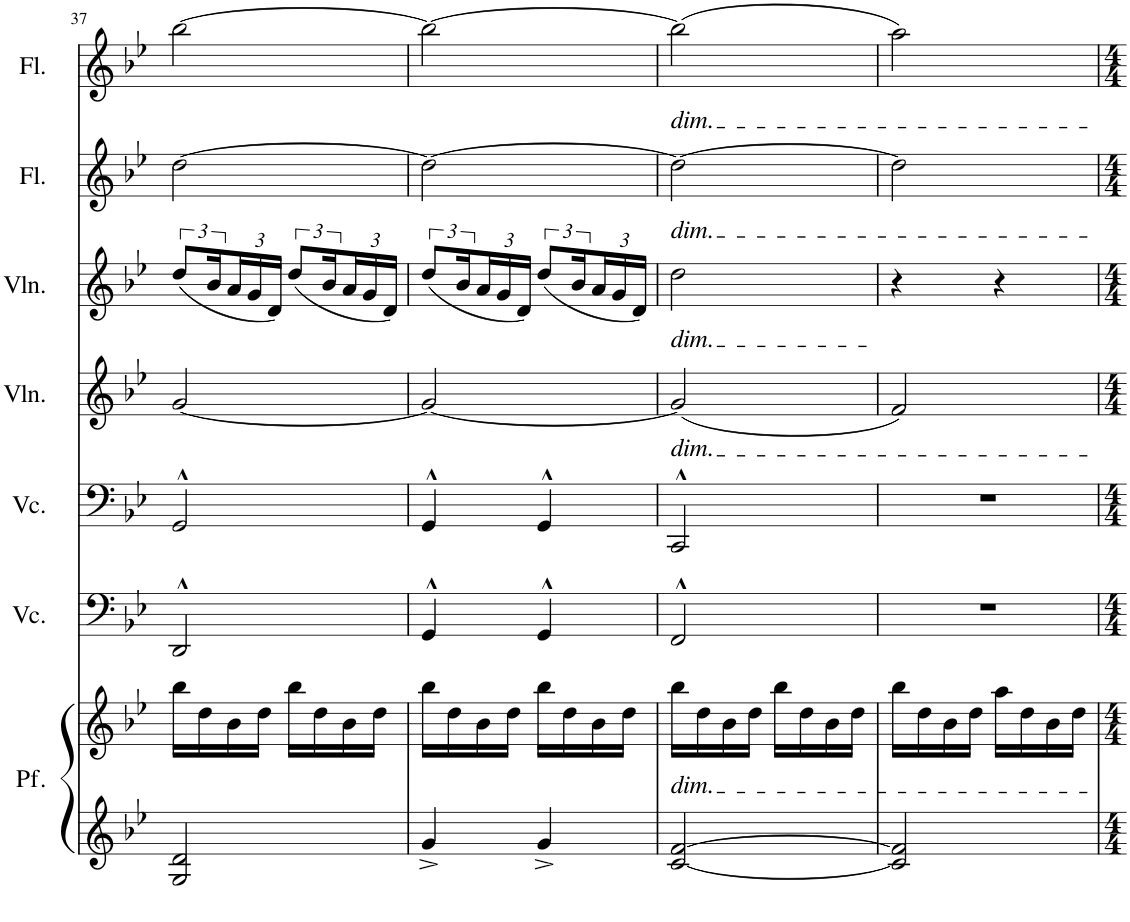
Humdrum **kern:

**kern	**kern	**kern	**kern	**kern	**kern	**kern	**kern
*part7	*part7	*part6	*part5	*part4	*part3	*part2	*part1
*staff8	*staff7	*staff6	*staff5	*staff4	*staff3	*staff2	*staff1
*I"Piano	*	*I"Violoncello	*I"Violoncello	*I"Violino	*I"Violino	*I"Flauto	*I"Flauto
*	*	*I'Vc.	*I'Vc.	*I'Vln.	*I'Vln.	*I'Fl.	*I'Fl.
!!LO:PB:g=z
*clefG2	*clefG2	*clefF4	*clefF4	*clefG2	*clefG2	*clefG2	*clefG2
*k[b-e-]	*k[b-e-]	*k[b-e-]	*k[b-e-]	*k[b-e-]	*k[b-e-]	*k[b-e-]	*k[b-e-]
*M2/4	*M2/4	*M2/4	*M2/4	*M2/4	*M2/4	*M2/4	*M2/4
=37	=37	=37	=37	=37	=37	=37	=37
2G/ 2d/	16bb-\LL	2DD^^/	2GG^^/	[2g/	(12dd/L	[2dd\	[2bb-\
.	16dd\	.	.	.	.	.	.
.	.	.	.	.	24b-/L	.	.
*	*	*	*	*	*Xbrackettup	*	*
.	16b-\	.	.	.	24a/	.	.
.	.	.	.	.	24g/	.	.
.	16dd\JJ	.	.	.	.	.	.
.	.	.	.	.	24d/JJ)	.	.
*	*	*	*	*	*brackettup	*	*
.	16bb-\LL	.	.	.	(12dd/L	.	.
.	16dd\	.	.	.	.	.	.
.	.	.	.	.	24b-/L	.	.
*	*	*	*	*	*Xbrackettup	*	*
.	16b-\	.	.	.	24a/	.	.
.	.	.	.	.	24g/	.	.
.	16dd\JJ	.	.	.	.	.	.
.	.	.	.	.	24d/JJ)	.	.
=38	=38	=38	=38	=38	=38	=38	=38
*	*	*	*	*	*brackettup	*	*
4g^/	16bb-\LL	4GG^^/	4GG^^/	2g/_	(12dd/L	2dd\_	2bb-\_
.	16dd\	.	.	.	.	.	.
.	.	.	.	.	24b-/L	.	.
*	*	*	*	*	*Xbrackettup	*	*
.	16b-\	.	.	.	24a/	.	.
.	.	.	.	.	24g/	.	.
.	16dd\JJ	.	.	.	.	.	.
.	.	.	.	.	24d/JJ)	.	.
*	*	*	*	*	*brackettup	*	*
4g^/	16bb-\LL	4GG^^/	4GG^^/	.	(12dd/L	.	.
.	16dd\	.	.	.	.	.	.
.	.	.	.	.	24b-/L	.	.
*	*	*	*	*	*Xbrackettup	*	*
.	16b-\	.	.	.	24a/	.	.
.	.	.	.	.	24g/	.	.
.	16dd\JJ	.	.	.	.	.	.
.	.	.	.	.	24d/JJ)	.	.
=39	=39	=39	=39	=39	=39	=39	=39
!	!	!	!	!	!	!	!LO:TX:b:i:t=dim.
!	!	!	!	!	!	!LO:TX:b:i:t=dim.	!
!	!	!	!	!	!LO:TX:b:i:t=dim.	!	!
!	!	!	!	!LO:TX:b:i:t=dim.	!	!	!
!	!LO:TX:b:i:t=dim.	!	!	!	!	!	!
[2c/ [2f/	16bb-\LL	2FF^^/	2CC^^/	(2g/]	2dd\	2dd\_	(2bb-\]
.	16dd\	.	.	.	.	.	.
.	16b-\	.	.	.	.	.	.
.	16dd\JJ	.	.	.	.	.	.
.	16bb-\LL	.	.	.	.	.	.
.	16dd\	.	.	.	.	.	.
.	16b-\	.	.	.	.	.	.
.	16dd\JJ	.	.	.	.	.	.
=40	=40	=40	=40	=40	=40	=40	=40
2c/] 2f/]	16bb-\LL	2r	2r	2f/)	4r	2dd\]	2aa\)
.	16dd\	.	.	.	.	.	.
.	16b-\	.	.	.	.	.	.
.	16dd\JJ	.	.	.	.	.	.
.	16aa\LL	.	.	.	4r	.	.
.	16dd\	.	.	.	.	.	.
.	16b-\	.	.	.	.	.	.
.	16dd\JJ	.	.	.	.	.	.
=	=	=	=	=	=	=	=
*-	*-	*-	*-	*-	*-	*-	*-
